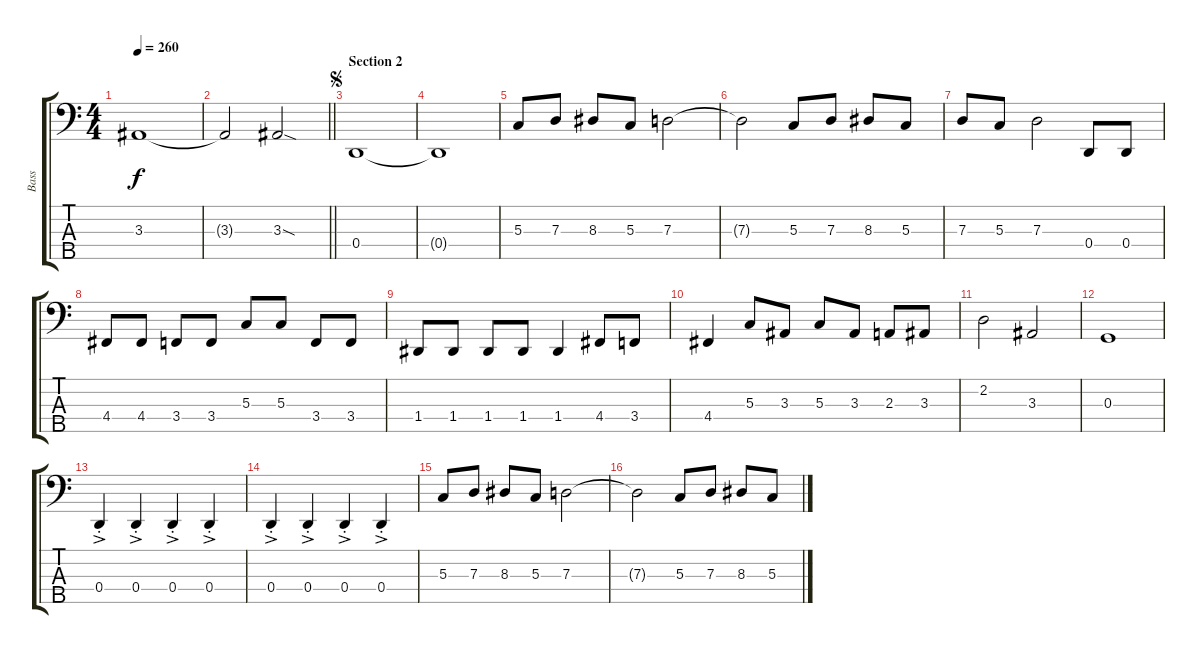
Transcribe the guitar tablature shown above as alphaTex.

\track ("Bass" "Bass") {instrument electricbassfinger}
\staff {score tabs}
\tuning (F2 C2 G1 D1 A0) {hide}
\ts (4 4)
\tempo 260
\clef f4
\ks c
3.3.1{dy f} |
\barLineRight lightlight
3.3{t}.2 3.3{sod}.2 |
\section ("" "Section 2")
\jump segno
0.4.1 |
0.4{t}.1 |
5.3.8 7.3.8 8.3.8 5.3.8 7.3.2 |
7.3{t}.2 5.3.8 7.3.8 8.3.8 5.3.8 |
7.3.8 5.3.8 7.3.2 0.4.8 0.4.8 |
4.4.8 4.4.8 3.4.8 3.4.8 5.3.8 5.3.8 3.4.8 3.4.8 |
1.4.8 1.4.8 1.4.8 1.4.8 1.4.4 4.4.8 3.4.8 |
4.4.4 5.3.8 3.3.8 5.3.8 3.3.8 2.3.8 3.3.8 |
2.2.2 3.3.2 |
0.3.1 |
0.4{ac st}.4 0.4{ac st}.4 0.4{ac st}.4 0.4{ac st}.4 |
0.4{ac st}.4 0.4{ac st}.4 0.4{ac st}.4 0.4{ac st}.4 |
5.3.8 7.3.8 8.3.8 5.3.8 7.3.2 |
7.3{t}.2 5.3.8 7.3.8 8.3.8 5.3.8
